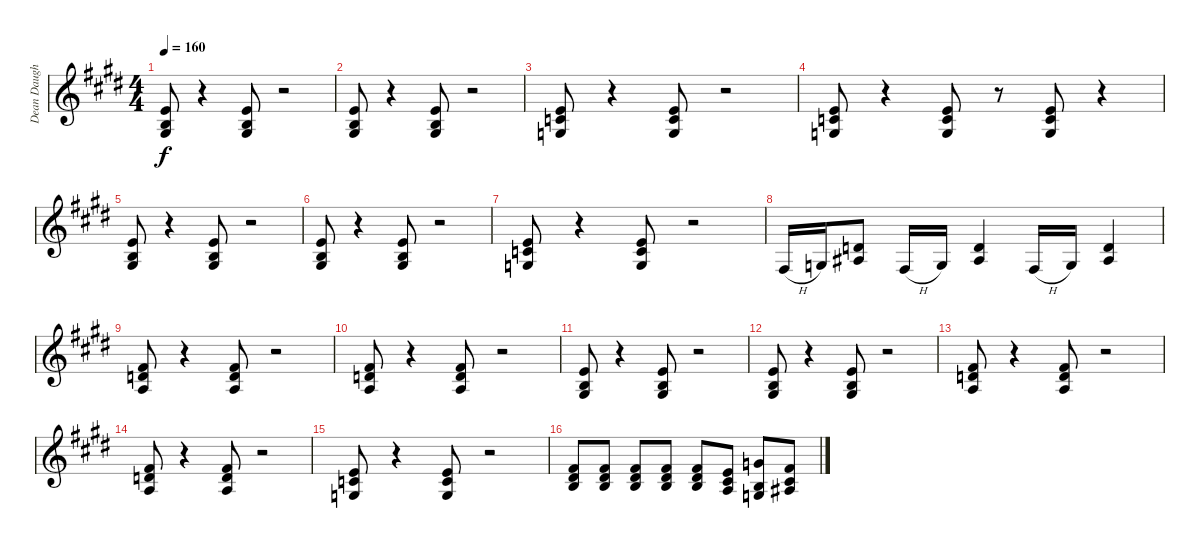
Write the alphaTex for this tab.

\track ("Dean Daughtry Keyboards RH" "Dean Daugh") {instrument honkytonkpiano}
\staff {score}
\tuning (E4 B3 G3 D3 A2 E2) {hide}
\ts (4 4)
\tempo 160
\clef g2
\ks e
(0.1 0.2 1.3).8{dy f} r.4 (0.1 0.2 1.3).8 r.2 |
(0.1 0.2 1.3).8 r.4 (0.1 0.2 1.3).8 r.2 |
(0.1 1.2 0.3).8 r.4 (0.1 1.2 0.3).8 r.2 |
(0.1 1.2 0.3).8 r.4 (0.1 1.2 0.3).8 r.8 (0.1 1.2 0.3).8 r.4 |
(0.1 0.2 1.3).8 r.4 (0.1 0.2 1.3).8 r.2 |
(0.1 0.2 1.3).8 r.4 (0.1 0.2 1.3).8 r.2 |
(0.1 1.2 0.3).8 r.4 (0.1 1.2 0.3).8 r.2 |
4.4{h}.16 5.4.16 (3.2 3.3).8 4.4{h}.16 5.4.16 (3.2 3.3).4 4.4{h}.16 5.4.16 (3.2 3.3).4 |
(2.1 3.2 2.3).8 r.4 (2.1 3.2 2.3).8 r.2 |
(2.1 3.2 2.3).8 r.4 (2.1 3.2 2.3).8 r.2 |
(0.1 0.2 1.3).8 r.4 (0.1 0.2 1.3).8 r.2 |
(0.1 0.2 1.3).8 r.4 (0.1 0.2 1.3).8 r.2 |
(2.1 3.2 2.3).8 r.4 (2.1 3.2 2.3).8 r.2 |
(2.1 3.2 2.3).8 r.4 (2.1 3.2 2.3).8 r.2 |
(0.1 1.2 0.3).8 r.4 (0.1 1.2 0.3).8 r.2 |
(2.1 4.2 4.3).8 (2.1 4.2 4.3).8 (2.1 4.2 4.3).8 (2.1 4.2 4.3).8 (2.1 4.2 4.3).8 (0.1 2.2 2.3).8 (3.1 0.2 0.3).8 (2.1 2.2 3.3).8
